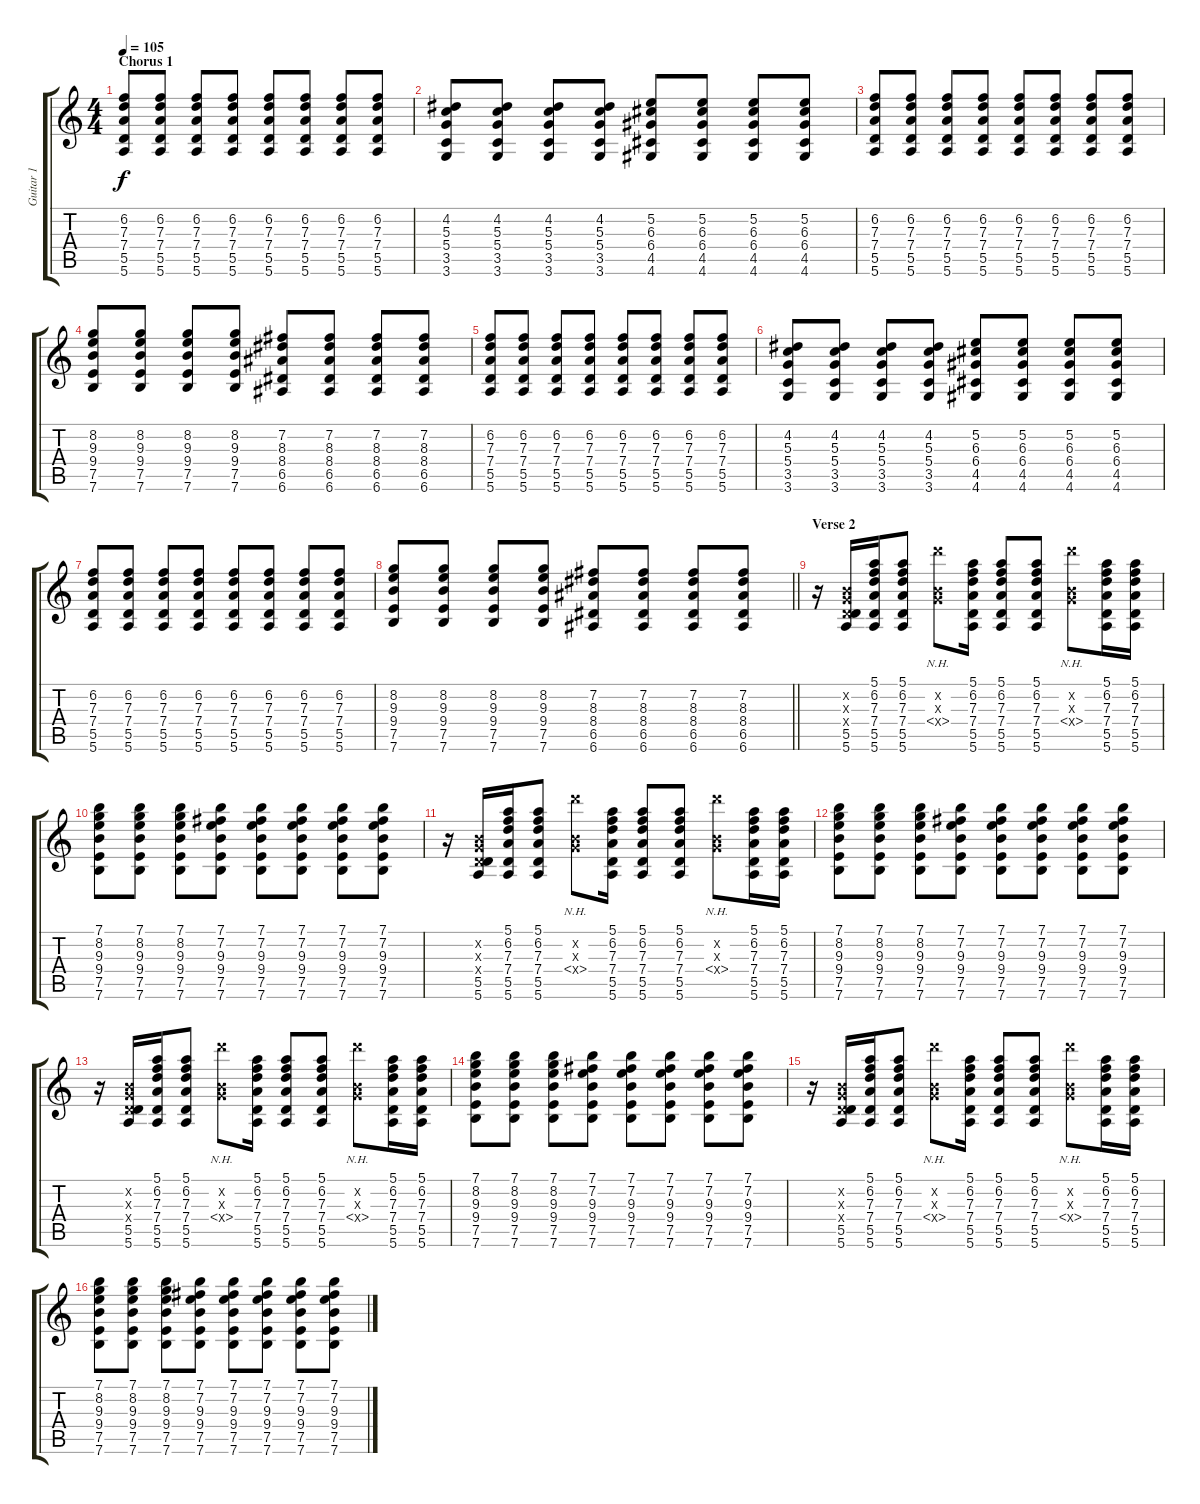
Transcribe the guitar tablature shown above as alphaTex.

\track ("Guitar 1" "Guitar 1") {instrument distortionguitar}
\staff {score tabs}
\tuning (E4 B3 G3 D3 A2 E2) {hide}
\ts (4 4)
\section ("" "Chorus 1")
\tempo 105
\clef g2
\ks c
(6.2 7.3 7.4 5.5 5.6).8{dy f} (6.2 7.3 7.4 5.5 5.6).8 (6.2 7.3 7.4 5.5 5.6).8 (6.2 7.3 7.4 5.5 5.6).8 (6.2 7.3 7.4 5.5 5.6).8 (6.2 7.3 7.4 5.5 5.6).8 (6.2 7.3 7.4 5.5 5.6).8 (6.2 7.3 7.4 5.5 5.6).8 |
(4.2 5.3 5.4 3.5 3.6).8 (4.2 5.3 5.4 3.5 3.6).8 (4.2 5.3 5.4 3.5 3.6).8 (4.2 5.3 5.4 3.5 3.6).8 (5.2 6.3 6.4 4.5 4.6).8 (5.2 6.3 6.4 4.5 4.6).8 (5.2 6.3 6.4 4.5 4.6).8 (5.2 6.3 6.4 4.5 4.6).8 |
(6.2 7.3 7.4 5.5 5.6).8 (6.2 7.3 7.4 5.5 5.6).8 (6.2 7.3 7.4 5.5 5.6).8 (6.2 7.3 7.4 5.5 5.6).8 (6.2 7.3 7.4 5.5 5.6).8 (6.2 7.3 7.4 5.5 5.6).8 (6.2 7.3 7.4 5.5 5.6).8 (6.2 7.3 7.4 5.5 5.6).8 |
(8.2 9.3 9.4 7.5 7.6).8 (8.2 9.3 9.4 7.5 7.6).8 (8.2 9.3 9.4 7.5 7.6).8 (8.2 9.3 9.4 7.5 7.6).8 (7.2 8.3 8.4 6.5 6.6).8 (7.2 8.3 8.4 6.5 6.6).8 (7.2 8.3 8.4 6.5 6.6).8 (7.2 8.3 8.4 6.5 6.6).8 |
(6.2 7.3 7.4 5.5 5.6).8 (6.2 7.3 7.4 5.5 5.6).8 (6.2 7.3 7.4 5.5 5.6).8 (6.2 7.3 7.4 5.5 5.6).8 (6.2 7.3 7.4 5.5 5.6).8 (6.2 7.3 7.4 5.5 5.6).8 (6.2 7.3 7.4 5.5 5.6).8 (6.2 7.3 7.4 5.5 5.6).8 |
(4.2 5.3 5.4 3.5 3.6).8 (4.2 5.3 5.4 3.5 3.6).8 (4.2 5.3 5.4 3.5 3.6).8 (4.2 5.3 5.4 3.5 3.6).8 (5.2 6.3 6.4 4.5 4.6).8 (5.2 6.3 6.4 4.5 4.6).8 (5.2 6.3 6.4 4.5 4.6).8 (5.2 6.3 6.4 4.5 4.6).8 |
(6.2 7.3 7.4 5.5 5.6).8 (6.2 7.3 7.4 5.5 5.6).8 (6.2 7.3 7.4 5.5 5.6).8 (6.2 7.3 7.4 5.5 5.6).8 (6.2 7.3 7.4 5.5 5.6).8 (6.2 7.3 7.4 5.5 5.6).8 (6.2 7.3 7.4 5.5 5.6).8 (6.2 7.3 7.4 5.5 5.6).8 |
\barLineRight lightlight
(8.2 9.3 9.4 7.5 7.6).8 (8.2 9.3 9.4 7.5 7.6).8 (8.2 9.3 9.4 7.5 7.6).8 (8.2 9.3 9.4 7.5 7.6).8 (7.2 8.3 8.4 6.5 6.6).8 (7.2 8.3 8.4 6.5 6.6).8 (7.2 8.3 8.4 6.5 6.6).8 (7.2 8.3 8.4 6.5 6.6).8 |
\section ("" "Verse 2")
r.16 (0.2{x} 0.3{x} 0.4{x} 5.5 5.6).16 (5.1 6.2 7.3 7.4 5.5 5.6).16 (5.1 6.2 7.3 7.4 5.5 5.6).8 (0.2{x} 0.3{x} 5.4{nh x}).8 (5.1 6.2 7.3 7.4 5.5 5.6).16 (5.1 6.2 7.3 7.4 5.5 5.6).8 (5.1 6.2 7.3 7.4 5.5 5.6).8 (0.2{x} 0.3{x} 5.4{nh x}).8 (5.1 6.2 7.3 7.4 5.5 5.6).16 (5.1 6.2 7.3 7.4 5.5 5.6).16 |
(7.1 8.2 9.3 9.4 7.5 7.6).8 (7.1 8.2 9.3 9.4 7.5 7.6).8 (7.1 8.2 9.3 9.4 7.5 7.6).8 (7.1 7.2 9.3 9.4 7.5 7.6).8 (7.1 7.2 9.3 9.4 7.5 7.6).8 (7.1 7.2 9.3 9.4 7.5 7.6).8 (7.1 7.2 9.3 9.4 7.5 7.6).8 (7.1 7.2 9.3 9.4 7.5 7.6).8 |
r.16 (0.2{x} 0.3{x} 0.4{x} 5.5 5.6).16 (5.1 6.2 7.3 7.4 5.5 5.6).16 (5.1 6.2 7.3 7.4 5.5 5.6).8 (0.2{x} 0.3{x} 5.4{nh x}).8 (5.1 6.2 7.3 7.4 5.5 5.6).16 (5.1 6.2 7.3 7.4 5.5 5.6).8 (5.1 6.2 7.3 7.4 5.5 5.6).8 (0.2{x} 0.3{x} 5.4{nh x}).8 (5.1 6.2 7.3 7.4 5.5 5.6).16 (5.1 6.2 7.3 7.4 5.5 5.6).16 |
(7.1 8.2 9.3 9.4 7.5 7.6).8 (7.1 8.2 9.3 9.4 7.5 7.6).8 (7.1 8.2 9.3 9.4 7.5 7.6).8 (7.1 7.2 9.3 9.4 7.5 7.6).8 (7.1 7.2 9.3 9.4 7.5 7.6).8 (7.1 7.2 9.3 9.4 7.5 7.6).8 (7.1 7.2 9.3 9.4 7.5 7.6).8 (7.1 7.2 9.3 9.4 7.5 7.6).8 |
r.16 (0.2{x} 0.3{x} 0.4{x} 5.5 5.6).16 (5.1 6.2 7.3 7.4 5.5 5.6).16 (5.1 6.2 7.3 7.4 5.5 5.6).8 (0.2{x} 0.3{x} 5.4{nh x}).8 (5.1 6.2 7.3 7.4 5.5 5.6).16 (5.1 6.2 7.3 7.4 5.5 5.6).8 (5.1 6.2 7.3 7.4 5.5 5.6).8 (0.2{x} 0.3{x} 5.4{nh x}).8 (5.1 6.2 7.3 7.4 5.5 5.6).16 (5.1 6.2 7.3 7.4 5.5 5.6).16 |
(7.1 8.2 9.3 9.4 7.5 7.6).8 (7.1 8.2 9.3 9.4 7.5 7.6).8 (7.1 8.2 9.3 9.4 7.5 7.6).8 (7.1 7.2 9.3 9.4 7.5 7.6).8 (7.1 7.2 9.3 9.4 7.5 7.6).8 (7.1 7.2 9.3 9.4 7.5 7.6).8 (7.1 7.2 9.3 9.4 7.5 7.6).8 (7.1 7.2 9.3 9.4 7.5 7.6).8 |
r.16 (0.2{x} 0.3{x} 0.4{x} 5.5 5.6).16 (5.1 6.2 7.3 7.4 5.5 5.6).16 (5.1 6.2 7.3 7.4 5.5 5.6).8 (0.2{x} 0.3{x} 5.4{nh x}).8 (5.1 6.2 7.3 7.4 5.5 5.6).16 (5.1 6.2 7.3 7.4 5.5 5.6).8 (5.1 6.2 7.3 7.4 5.5 5.6).8 (0.2{x} 0.3{x} 5.4{nh x}).8 (5.1 6.2 7.3 7.4 5.5 5.6).16 (5.1 6.2 7.3 7.4 5.5 5.6).16 |
(7.1 8.2 9.3 9.4 7.5 7.6).8 (7.1 8.2 9.3 9.4 7.5 7.6).8 (7.1 8.2 9.3 9.4 7.5 7.6).8 (7.1 7.2 9.3 9.4 7.5 7.6).8 (7.1 7.2 9.3 9.4 7.5 7.6).8 (7.1 7.2 9.3 9.4 7.5 7.6).8 (7.1 7.2 9.3 9.4 7.5 7.6).8 (7.1 7.2 9.3 9.4 7.5 7.6).8
